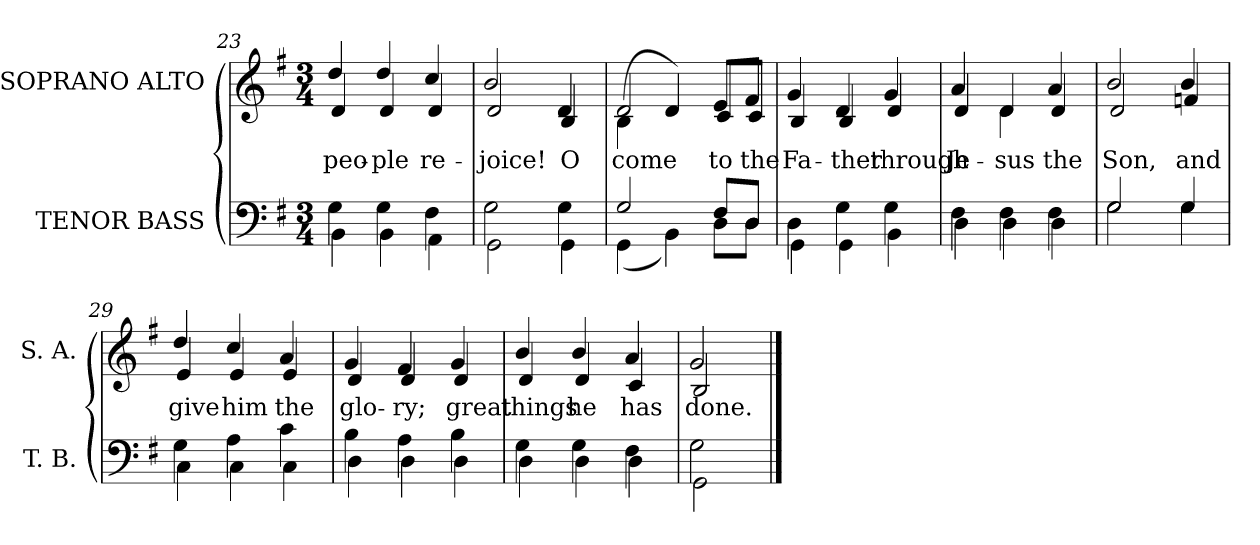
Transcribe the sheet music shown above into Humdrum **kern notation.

**kern	**kern	**text
*part2	*part1	*part1
*staff2	*staff1	*staff1
*I"TENOR BASS	*I"SOPRANO ALTO	*
*I'T. B.	*I'S. A.	*
!!LO:LB:g=z
*clefF4	*clefG2	*
*k[f#]	*k[f#]	*
*G:	*G:	*
*M3/4	*M3/4	*
=23	=23	=23
*^	*	*
!	!	!	!LO:LY:b:color=#000000
*	*	*^	*
4Gi\	4BBi\	4ddi/	4di/	peo-
!	!	!	!	!LO:LY:b:color=#000000
4Gi\	4BBi\	4ddi/	4di/	-ple
!	!	!	!	!LO:LY:b:color=#000000
4F#i\	4AAi\	4cci/	4di/	re-
=24	=24	=24	=24	=24
!	!	!	!	!LO:LY:b:color=#000000
2Gi\	2GGi\	2bi/	2di/	-joice!
!	!	!	!	!LO:LY:b:color=#000000
4Gi\	4GGi\	4di/	4Bi/	O
=25	=25	=25	=25	=25
!	!	!	!	!LO:LY:b:color=#000000
2Gi/	(4GGi\	2di/	(4Bi\	come
.	4BBi\)	.	4di/)	.
!	!	!	!	!LO:LY:b:color=#000000
8F#i/L	8Di\L	8ei/L	8ci/L	to
!	!	!	!	!LO:LY:b:color=#000000
8Di/J	8Di\J	8f#i/J	8ci/J	the
=26	=26	=26	=26	=26
!	!	!	!	!LO:LY:b:color=#000000
4Di\	4GGi\	4gi/	4Bi/	Fa-
!	!	!	!	!LO:LY:b:color=#000000
4Gi\	4GGi\	4di/	4Bi/	-ther
!	!	!	!	!LO:LY:b:color=#000000
4Gi\	4BBi\	4gi/	4di/	through
=27	=27	=27	=27	=27
!	!	!	!	!LO:LY:b:color=#000000
4F#i\	4Di\	4ai/	4di/	Je-
!	!	!	!	!LO:LY:b:color=#000000
4F#i\	4Di\	4di/	4di\	-sus
!	!	!	!	!LO:LY:b:color=#000000
4F#i\	4Di\	4ai/	4di/	the
!!LO:LB:g=z	!!
=28	=28	=28	=28	=28
!	!	!	!	!LO:LY:b:color=#000000
2Gi/	2Gi\	2bi/	2di/	Son,
!	!	!	!	!LO:LY:b:color=#000000
4Gi/	4Gi\	4bi/	4fni/	and
=29	=29	=29	=29	=29
!	!	!	!	!LO:LY:b:color=#000000
4Gi\	4Ci\	4ddi/	4ei/	give
!	!	!	!	!LO:LY:b:color=#000000
4Ai\	4Ci\	4cci/	4ei/	him
!	!	!	!	!LO:LY:b:color=#000000
4ci\	4Ci\	4ai/	4ei/	the
=30	=30	=30	=30	=30
!	!	!	!	!LO:LY:b:color=#000000
4Bi\	4Di\	4gi/	4di/	glo-
!	!	!	!	!LO:LY:b:color=#000000
4Ai\	4Di\	4f#i/	4di/	-ry;
!	!	!	!	!LO:LY:b:color=#000000
4Bi\	4Di\	4gi/	4di/	great
=31	=31	=31	=31	=31
!	!	!	!	!LO:LY:b:color=#000000
4Gi\	4Di\	4bi/	4di/	things
!	!	!	!	!LO:LY:b:color=#000000
4Gi\	4Di\	4bi/	4di/	he
!	!	!	!	!LO:LY:b:color=#000000
4F#i\	4Di\	4ai/	4ci/	has
=32	=32	=32	=32	=32
!	!	!	!	!LO:LY:b:color=#000000
2Gi\	2GGi\	2gi/	2Bi/	done.
*v	*v	*	*	*
*	*v	*v	*
==	==	==
*-	*-	*-
